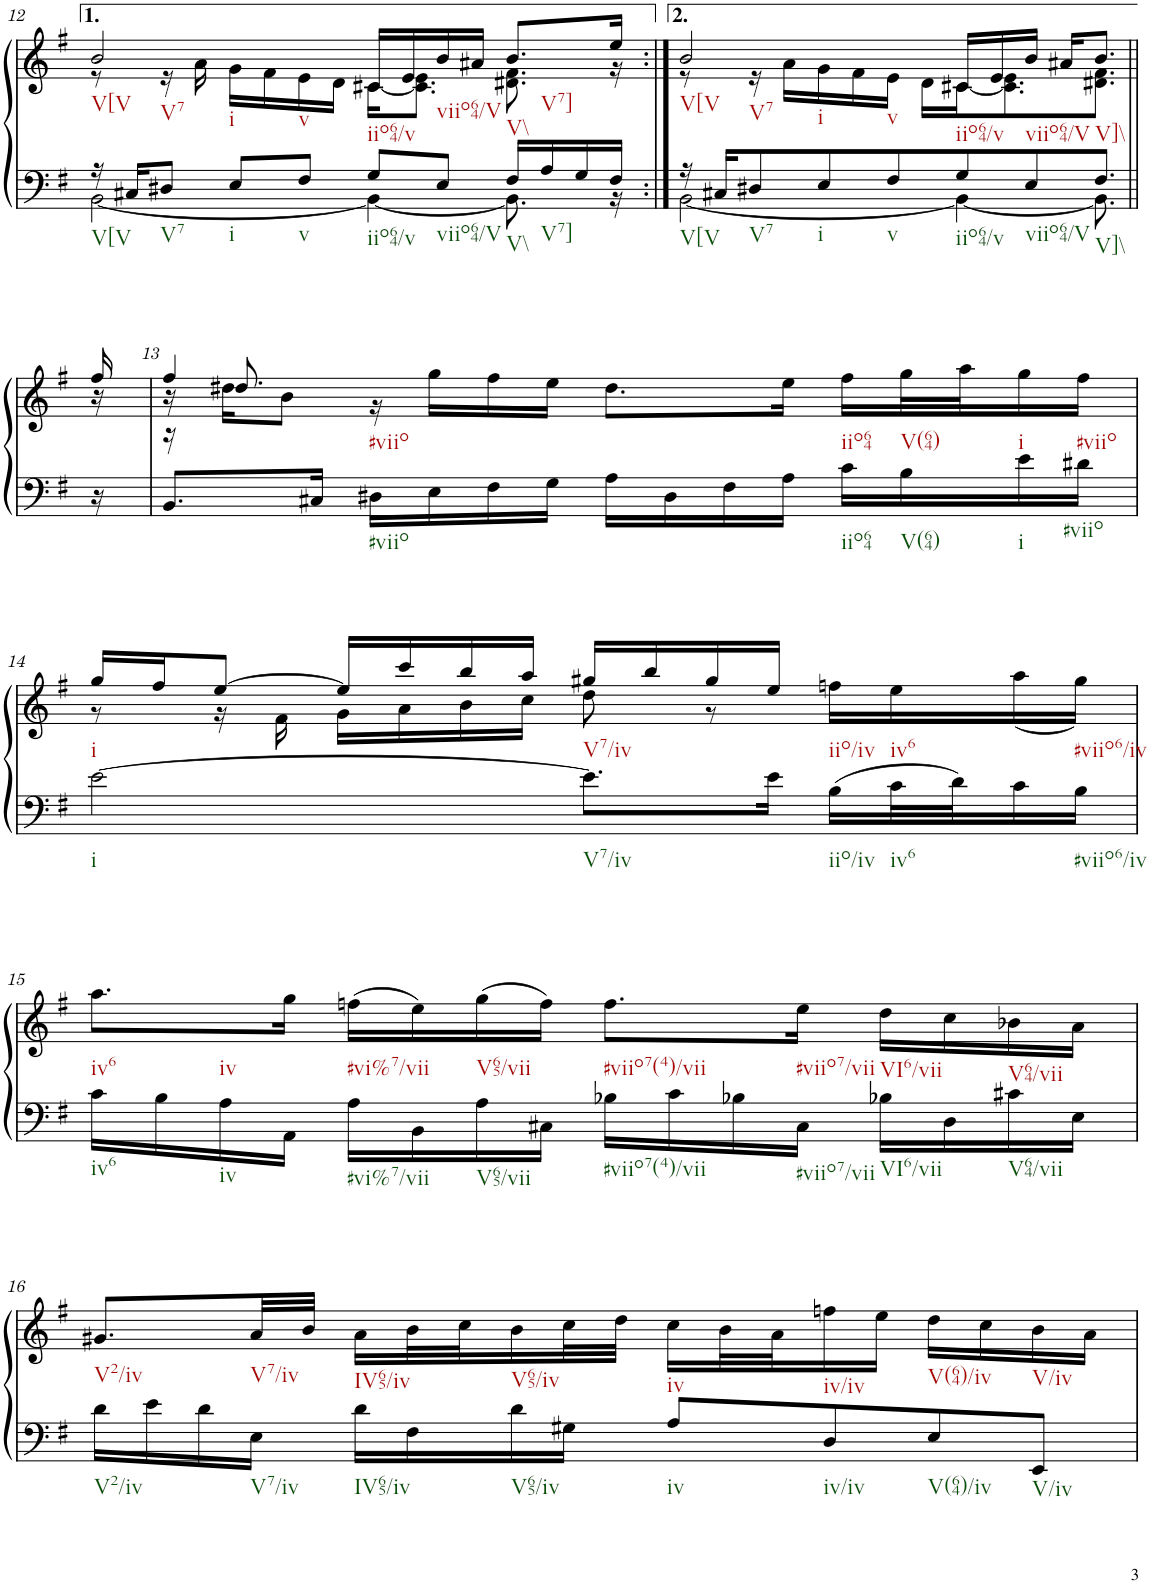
**kern	**kern
*part1	*part1
*staff2	*staff1
*I"unbenannt9	*
!!LO:PB:g=z
*clefF4	*clefG2
*k[f#]	*k[f#]
*M4/4	*M4/4
=12	=12
*^	*^
16r	[2BB\	2b/	8r
16C#X/KL	.	.	.
8D#X/J	.	.	16r
.	.	.	16a\
8E/L	.	.	16g\LL
.	.	.	16f#\
8F#/J	.	.	16e\
.	.	.	16d\JJ
8G/L	4BB\_	16c#X/LL	[16c#\KL
.	.	16e/	8.c#\] 8.e\J
8E/J	.	16b/	.
.	.	16a#X/JJ	.
16F#/LL	8.BB\]	8.b/L	8.d#X\ 8.f#\
16A/	.	.	.
16G/	.	.	.
16F#/JJ	16r	16ee/Jk	16r
=12X1:|!	=12X1:|!	=12X1:|!	=12X1:|!
16r	[2BB\	2b/	8r
16C#X/KL	.	.	.
8D#X/	.	.	16r
.	.	.	16a\LL
8E/	.	.	16g\
.	.	.	16f#\
8F#/	.	.	16e\JJ
.	.	.	16d\LL
8G/	4BB\_	16c#X/LL	[16c#\J
.	.	16e/	8.c#\] 8.e\
8E/	.	16b/JJ	.
.	.	16a#X/KL	.
8.F#/J	8.BB\]	8.b/J	8.d#X\ 8.f#\J
*v	*v	*	*
!!LO:LB:g=z	!!
=12X2||	=12X2||	=12X2||
16r	16ff#/	16r
=13	=13	=13
*	*	*^
8.BB/L	4ff#/	16r	16r
.	.	16dd#X\KL	8.dd#/
.	.	8b\J	.
16C#X/Jk	.	.	.
16D#X\LL	2.ryy	16r	2.ryy
16E\	.	16gg\LL	.
16F#\	.	16ff#\	.
16G\JJ	.	16ee\JJ	.
16A\LL	.	8.dd#\L	.
16D#\	.	.	.
16F#\	.	.	.
16A\JJ	.	16ee\Jk	.
16c\LL	.	16ff#\LL	.
16B\	.	32gg\L	.
.	.	32aa\J	.
16e\	.	16gg\	.
16d#X\JJ	.	16ff#\JJ	.
*	*	*v	*v
!!LO:LB:g=z
=14	=14	=14
[2e\	16gg/LL	8r
.	16ff#/J	.
.	[8ee/J	16r
.	.	16f#\
.	16ee/LL]	16g\LL
.	16ccc/	16a\
.	16bb/	16b\
.	16aa/JJ	16cc\JJ
8.e\L]	16gg#X/LL	8dd\
.	16bb/	.
.	16gg#/	8r
16e\Jk	16ee/JJ	.
16B\LL	4ryy	16ffn\LL
32c\L	.	16ee\
32d\J	.	.
16c\	.	(16aa\
16B\JJ	.	16gg#\JJ)
*	*v	*v
!!LO:LB:g=z
=15	=15
16c\LL	8.aa\L
16B\	.
16A\	.
16AA\JJ	16gg\Jk
16A\LL	(16ffn\LL
16BB\	16ee\)
16A\	(16gg\
16C#X\JJ	16ff\JJ)
16B-X\LL	8.ff\L
16c\	.
16B-X\	.
16C#\JJ	16ee\Jk
16B-X\LL	16dd\LL
16D\	16cc\
16c#X\	16b-X\
16E\JJ	16a\JJ
!!LO:LB:g=z
=16	=16
16d\LL	8.g#X/L
16e\	.
16d\	.
16E\JJ	32a/LL
.	32b/JJJ
16d\LL	16a\LL
16F#\	32b\L
.	32cc\J
16d\	16b\
16G#X\JJ	32cc\L
.	32dd\JJJ
8A/L	16cc\LL
.	32b\L
.	32a\J
8D/	16ffn\
.	16ee\JJ
8E/	16dd\LL
.	16cc\
8EE/J	16b\
.	16a\JJ
=	=
*-	*-
